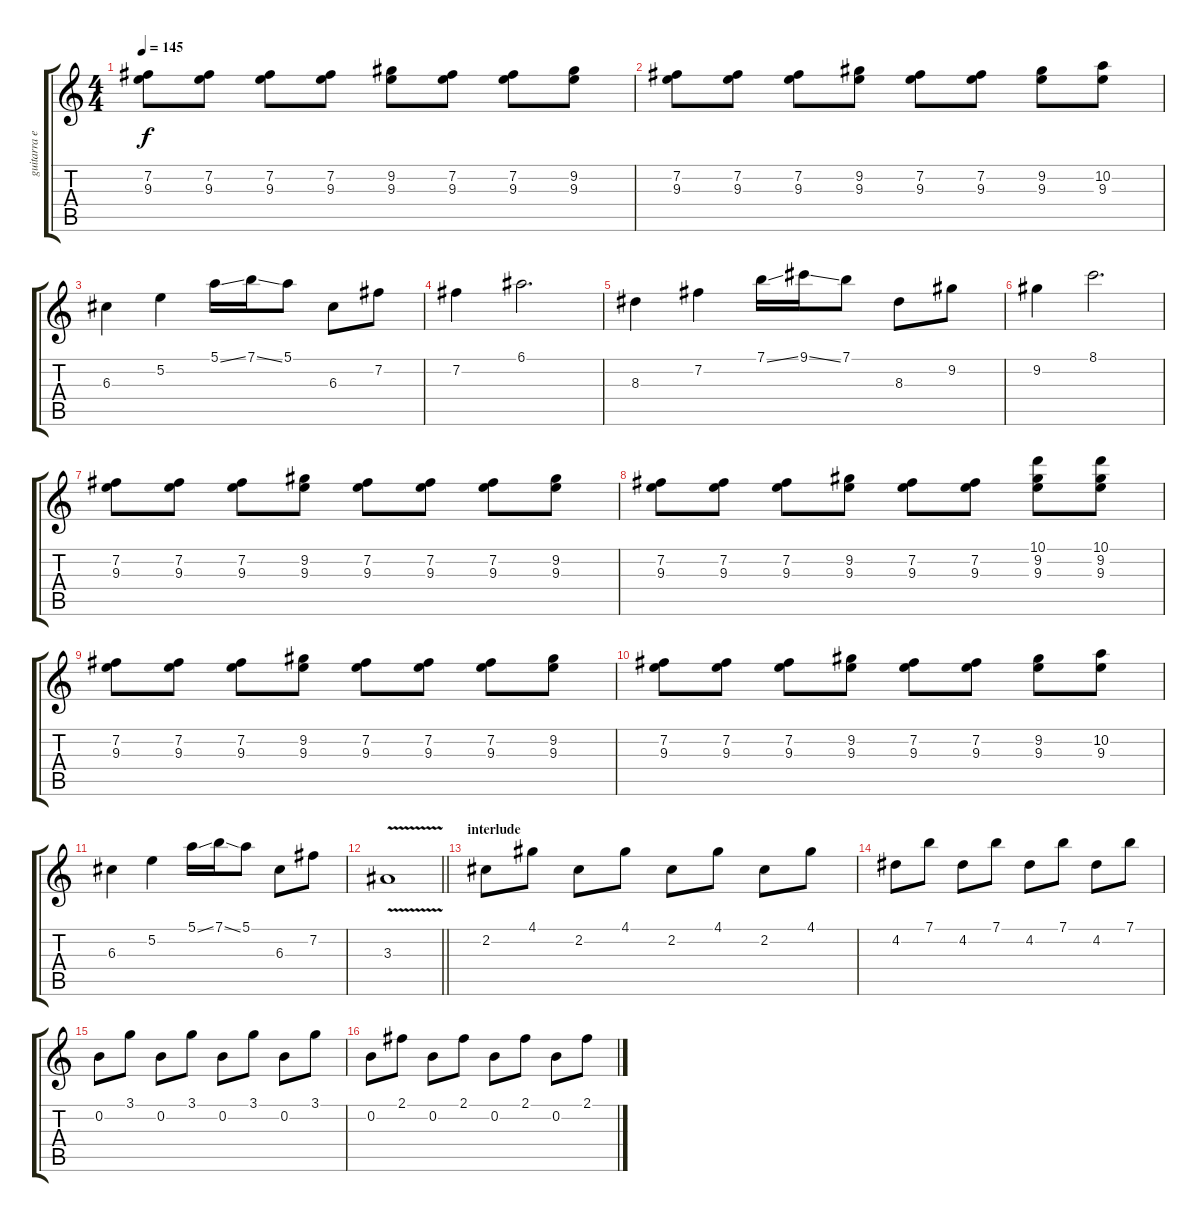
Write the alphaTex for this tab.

\track ("guitarra enano" "guitarra e") {instrument distortionguitar}
\staff {score tabs}
\tuning (E4 B3 G3 D3 A2 E2) {hide}
\ts (4 4)
\tempo 145
\clef g2
\ks c
(7.2 9.3).8{dy f} (7.2 9.3).8 (7.2 9.3).8 (7.2 9.3).8 (9.2 9.3).8 (7.2 9.3).8 (7.2 9.3).8 (9.2 9.3).8 |
(7.2 9.3).8 (7.2 9.3).8 (7.2 9.3).8 (9.2 9.3).8 (7.2 9.3).8 (7.2 9.3).8 (9.2 9.3).8 (10.2 9.3).8 |
6.3.4 5.2.4 5.1{ss}.16 7.1{ss}.16 5.1.8 6.3.8 7.2.8 |
7.2.4 6.1.2{d} |
8.3.4 7.2.4 7.1{ss}.16 9.1{ss}.16 7.1.8 8.3.8 9.2.8 |
9.2.4 8.1.2{d} |
(7.2 9.3).8 (7.2 9.3).8 (7.2 9.3).8 (9.2 9.3).8 (7.2 9.3).8 (7.2 9.3).8 (7.2 9.3).8 (9.2 9.3).8 |
(7.2 9.3).8 (7.2 9.3).8 (7.2 9.3).8 (9.2 9.3).8 (7.2 9.3).8 (7.2 9.3).8 (10.1 9.2 9.3).8 (10.1 9.2 9.3).8 |
(7.2 9.3).8 (7.2 9.3).8 (7.2 9.3).8 (9.2 9.3).8 (7.2 9.3).8 (7.2 9.3).8 (7.2 9.3).8 (9.2 9.3).8 |
(7.2 9.3).8 (7.2 9.3).8 (7.2 9.3).8 (9.2 9.3).8 (7.2 9.3).8 (7.2 9.3).8 (9.2 9.3).8 (10.2 9.3).8 |
6.3.4 5.2.4 5.1{ss}.16 7.1{ss}.16 5.1.8 6.3.8 7.2.8 |
\barLineRight lightlight
3.3{v}.1 |
\section ("" "interlude")
2.2.8 4.1.8 2.2.8 4.1.8 2.2.8 4.1.8 2.2.8 4.1.8 |
4.2.8 7.1.8 4.2.8 7.1.8 4.2.8 7.1.8 4.2.8 7.1.8 |
0.2.8 3.1.8 0.2.8 3.1.8 0.2.8 3.1.8 0.2.8 3.1.8 |
0.2.8 2.1.8 0.2.8 2.1.8 0.2.8 2.1.8 0.2.8 2.1.8
